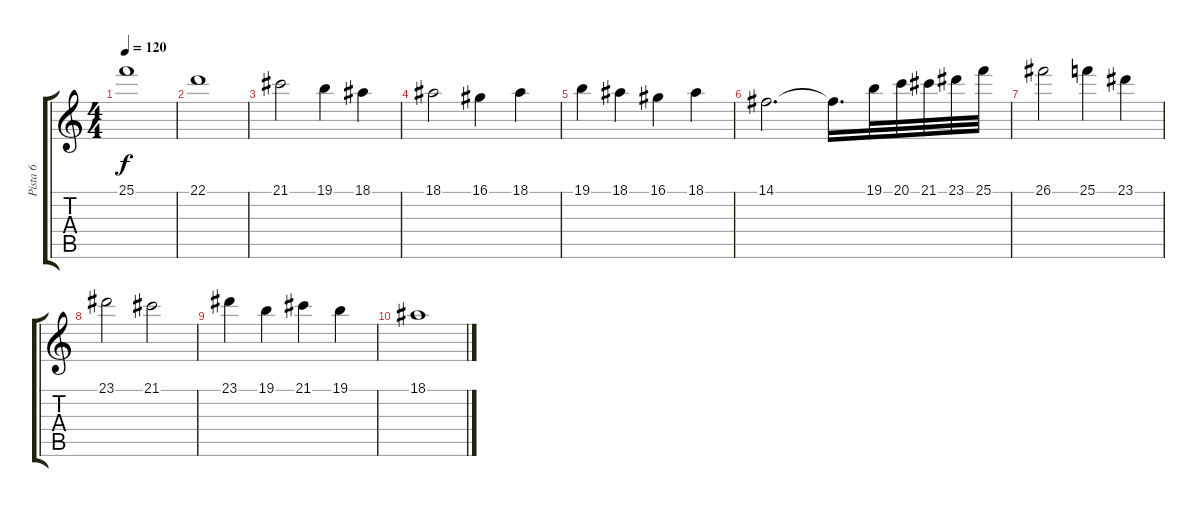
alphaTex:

\track ("Pista 6" "Pista 6") {instrument stringensemble1}
\staff {score tabs}
\tuning (E4 B3 G3 D3 A2 E2) {hide}
\ts (4 4)
\tempo 120
\clef g2
\ks c
25.1.1{dy f} |
22.1.1 |
21.1.2 19.1.4 18.1.4 |
18.1.2 16.1.4 18.1.4 |
19.1.4 18.1.4 16.1.4 18.1.4 |
14.1.2{d} 14.1{t}.16{d} 19.1.32 20.1.32 21.1.32 23.1.32 25.1.32 |
26.1.2 25.1.4 23.1.4 |
23.1.2 21.1.2 |
23.1.4 19.1.4 21.1.4 19.1.4 |
18.1.1
